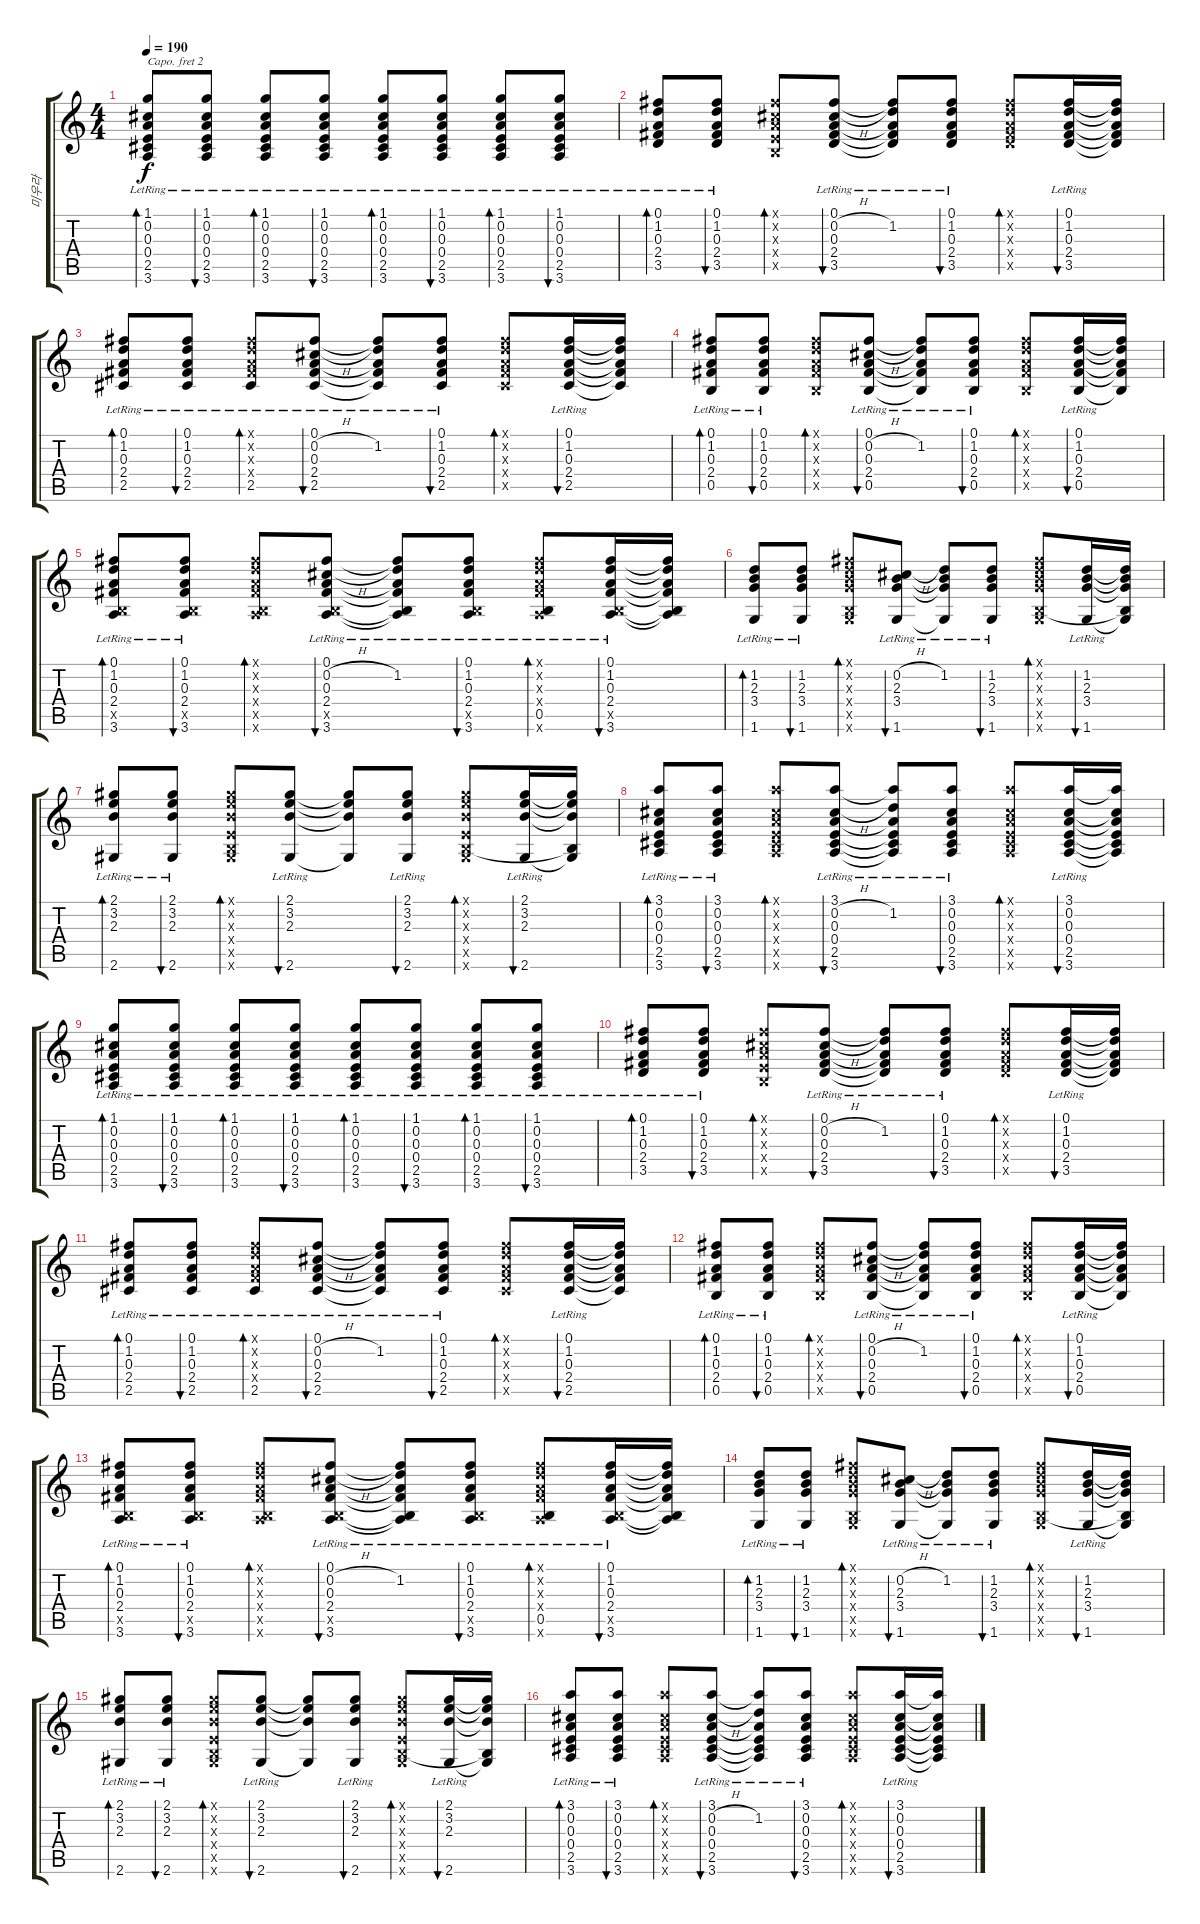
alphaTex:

\track ("미우라" "미우라") {instrument acousticguitarsteel}
\staff {score tabs}
\capo 2
\tuning (E4 B3 G3 D3 A2 E2) {hide}
\ts (4 4)
\tempo 190
\clef g2
\ks c
(1.1{lr} 0.2{lr} 0.3{lr} 0.4{lr} 2.5{lr} 3.6{lr}).8{bd 60 dy f volume 5} (1.1{lr} 0.2{lr} 0.3{lr} 0.4{lr} 2.5{lr} 3.6{lr}).8{bu 60} (1.1{lr} 0.2{lr} 0.3{lr} 0.4{lr} 2.5{lr} 3.6{lr}).8{bd 60 volume 10} (1.1{lr} 0.2{lr} 0.3{lr} 0.4{lr} 2.5{lr} 3.6{lr}).8{bu 60} (1.1{lr} 0.2{lr} 0.3{lr} 0.4{lr} 2.5{lr} 3.6{lr}).8{bd 60} (1.1{lr} 0.2{lr} 0.3{lr} 0.4{lr} 2.5{lr} 3.6{lr}).8{bu 60 volume 13} (1.1{lr} 0.2{lr} 0.3{lr} 0.4{lr} 2.5{lr} 3.6{lr}).8{bd 60} (1.1{lr} 0.2{lr} 0.3{lr} 0.4{lr} 2.5{lr} 3.6{lr}).8{bu 60} |
(0.1{lr} 1.2{lr} 0.3{lr} 2.4{lr} 3.5{lr}).8{bd 60} (0.1{lr} 1.2{lr} 0.3{lr} 2.4{lr} 3.5{lr}).8{bu 60} (0.1{x} 0.2{x} 0.3{x} 0.4{x} 0.5{x}).8{bd 60} (0.1{lr} 0.2{h lr} 0.3{lr} 2.4{lr} 3.5{lr}).8{bu 60} (0.1{t} 1.2{lr} 0.3{t} 2.4{t} 3.5{t}).8 (0.1{lr} 1.2{lr} 0.3{lr} 2.4{lr} 3.5{lr}).8{bu 60} (0.1{x} 1.2{x} 0.3{x} 2.4{x} 3.5{x}).8{bd 60} (0.1{lr} 1.2{lr} 0.3{lr} 2.4{lr} 3.5{lr}).16{bu 60} (0.1{t} 1.2{t} 0.3{t} 2.4{t} 3.5{t}).16 |
(0.1{lr} 1.2{lr} 0.3{lr} 2.4{lr} 2.5{lr}).8{bd 60} (0.1{lr} 1.2{lr} 0.3{lr} 2.4{lr} 2.5{lr}).8{bu 60} (0.1{x} 1.2{x} 0.3{x} 2.4{x} 2.5{lr}).8{bd 60} (0.1{lr} 0.2{h lr} 0.3{lr} 2.4{lr} 2.5{lr}).8{bu 60} (0.1{t} 1.2{lr} 0.3{t} 2.4{t} 2.5{t}).8 (0.1{lr} 1.2{lr} 0.3{lr} 2.4{lr} 2.5{lr}).8{bu 60} (0.1{x} 1.2{x} 0.3{x} 2.4{x} 2.5{x}).8{bd 60} (0.1{lr} 1.2{lr} 0.3{lr} 2.4{lr} 2.5{lr}).16{bu 60} (0.1{t} 1.2{t} 0.3{t} 2.4{t} 2.5{t}).16 |
(0.1{lr} 1.2{lr} 0.3{lr} 2.4{lr} 0.5{lr}).8{bd 60} (0.1{lr} 1.2{lr} 0.3{lr} 2.4{lr} 0.5{lr}).8{bu 60} (0.1{x} 1.2{x} 0.3{x} 2.4{x} 0.5{x}).8{bd 60} (0.1{lr} 0.2{h lr} 0.3{lr} 2.4{lr} 0.5{lr}).8{bu 60} (0.1{t} 1.2{lr} 0.3{t} 2.4{t} 0.5{t}).8 (0.1{lr} 1.2{lr} 0.3{lr} 2.4{lr} 0.5{lr}).8{bu 60} (0.1{x} 1.2{x} 0.3{x} 2.4{x} 0.5{x}).8{bd 60} (0.1{lr} 1.2{lr} 0.3{lr} 2.4{lr} 0.5{lr}).16{bu 60} (0.1{t} 1.2{t} 0.3{t} 2.4{t} 0.5{t}).16 |
(0.1{lr} 1.2{lr} 0.3{lr} 2.4{lr} 0.5{x} 3.6{lr}).8{bd 60} (0.1{lr} 1.2{lr} 0.3{lr} 2.4{lr} 0.5{x} 3.6{lr}).8{bu 60} (0.1{x} 1.2{x} 0.3{x} 2.4{x} 0.5{x} 3.6{x}).8{bd 60} (0.1{lr} 0.2{h lr} 0.3{lr} 2.4{lr} 0.5{x} 3.6{lr}).8{bu 60} (0.1{t} 1.2{lr} 0.3{t} 2.4{t} 0.5{t} 3.6{t}).8 (0.1{lr} 1.2{lr} 0.3{lr} 2.4{lr} 0.5{x} 3.6{lr}).8{bu 60} (0.1{x} 1.2{x} 0.3{x} 2.4{x} 0.5{lr} 3.6{x}).8{bd 60} (0.1{lr} 1.2{lr} 0.3{lr} 2.4{lr} 0.5{x} 3.6{lr}).16{bu 60} (0.1{t} 1.2{t} 0.3{t} 2.4{t} 0.5{t} 3.6{t}).16 |
(1.2{lr} 2.3{lr} 3.4{lr} 1.6{lr}).8{bd 60} (1.2{lr} 2.3{lr} 3.4{lr} 1.6{lr}).8{bu 60} (0.1{x} 1.2{x} 2.3{x} 3.4{x} 0.5{x} 1.6{x}).8{bd 60} (0.2{h lr} 2.3{lr} 3.4{lr} 1.6{lr}).8{bu 60} (1.2{lr} 2.3{t} 3.4{t} 1.6{t}).8 (1.2{lr} 2.3{lr} 3.4{lr} 1.6{lr}).8{bu 60} (0.1{x} 1.2{x} 2.3{x} 3.4{x} 0.5{x} 1.6{x}).8{bd 60} (1.2{lr} 2.3{lr} 3.4{lr} 1.6{lr}).16{bu 60} (1.2{t} 2.3{t} 3.4{t} 0.5{t} 1.6{t}).16 |
(2.1{lr} 3.2{lr} 2.3{lr} 2.6{lr}).8{bd 60} (2.1{lr} 3.2{lr} 2.3{lr} 2.6{lr}).8{bu 60} (2.1{x} 3.2{x} 2.3{x} 0.4{x} 0.5{x} 2.6{x}).8{bd 60} (2.1{lr} 3.2{lr} 2.3{lr} 2.6{lr}).8{bu 60} (2.1{t} 3.2{t} 2.3{t} 2.6{t}).8 (2.1{lr} 3.2{lr} 2.3{lr} 2.6{lr}).8{bu 60} (2.1{x} 3.2{x} 2.3{x} 0.4{x} 0.5{x} 2.6{x}).8{bd 60} (2.1{lr} 3.2{lr} 2.3{lr} 2.6{lr}).16{bu 60} (2.1{t} 3.2{t} 2.3{t} 0.5{t} 2.6{t}).16 |
(3.1{lr} 0.2{lr} 0.3{lr} 0.4{lr} 2.5{lr} 3.6{lr}).8{bd 60} (3.1{lr} 0.2{lr} 0.3{lr} 0.4{lr} 2.5{lr} 3.6{lr}).8{bu 60} (3.1{x} 0.2{x} 0.3{x} 0.4{x} 2.5{x} 3.6{x}).8{bd 60} (3.1{lr} 0.2{h lr} 0.3{lr} 0.4{lr} 2.5{lr} 3.6{lr}).8{bu 60} (3.1{t} 1.2{lr} 0.3{t} 0.4{t} 2.5{t} 3.6{t}).8 (3.1{lr} 0.2{lr} 0.3{lr} 0.4{lr} 2.5{lr} 3.6{lr}).8{bu 60} (3.1{x} 0.2{x} 0.3{x} 0.4{x} 2.5{x} 3.6{x}).8{bd 60} (3.1{lr} 0.2{lr} 0.3{lr} 0.4{lr} 2.5{lr} 3.6{lr}).16{bu 60} (3.1{t} 0.2{t} 0.3{t} 0.4{t} 2.5{t} 3.6{t}).16 |
(1.1{lr} 0.2{lr} 0.3{lr} 0.4{lr} 2.5{lr} 3.6{lr}).8{bd 60 volume 5} (1.1{lr} 0.2{lr} 0.3{lr} 0.4{lr} 2.5{lr} 3.6{lr}).8{bu 60} (1.1{lr} 0.2{lr} 0.3{lr} 0.4{lr} 2.5{lr} 3.6{lr}).8{bd 60 volume 10} (1.1{lr} 0.2{lr} 0.3{lr} 0.4{lr} 2.5{lr} 3.6{lr}).8{bu 60} (1.1{lr} 0.2{lr} 0.3{lr} 0.4{lr} 2.5{lr} 3.6{lr}).8{bd 60} (1.1{lr} 0.2{lr} 0.3{lr} 0.4{lr} 2.5{lr} 3.6{lr}).8{bu 60 volume 13} (1.1{lr} 0.2{lr} 0.3{lr} 0.4{lr} 2.5{lr} 3.6{lr}).8{bd 60} (1.1{lr} 0.2{lr} 0.3{lr} 0.4{lr} 2.5{lr} 3.6{lr}).8{bu 60} |
(0.1{lr} 1.2{lr} 0.3{lr} 2.4{lr} 3.5{lr}).8{bd 60} (0.1{lr} 1.2{lr} 0.3{lr} 2.4{lr} 3.5{lr}).8{bu 60} (0.1{x} 0.2{x} 0.3{x} 0.4{x} 0.5{x}).8{bd 60} (0.1{lr} 0.2{h lr} 0.3{lr} 2.4{lr} 3.5{lr}).8{bu 60} (0.1{t} 1.2{lr} 0.3{t} 2.4{t} 3.5{t}).8 (0.1{lr} 1.2{lr} 0.3{lr} 2.4{lr} 3.5{lr}).8{bu 60} (0.1{x} 1.2{x} 0.3{x} 2.4{x} 3.5{x}).8{bd 60} (0.1{lr} 1.2{lr} 0.3{lr} 2.4{lr} 3.5{lr}).16{bu 60} (0.1{t} 1.2{t} 0.3{t} 2.4{t} 3.5{t}).16 |
(0.1{lr} 1.2{lr} 0.3{lr} 2.4{lr} 2.5{lr}).8{bd 60} (0.1{lr} 1.2{lr} 0.3{lr} 2.4{lr} 2.5{lr}).8{bu 60} (0.1{x} 1.2{x} 0.3{x} 2.4{x} 2.5{lr}).8{bd 60} (0.1{lr} 0.2{h lr} 0.3{lr} 2.4{lr} 2.5{lr}).8{bu 60} (0.1{t} 1.2{lr} 0.3{t} 2.4{t} 2.5{t}).8 (0.1{lr} 1.2{lr} 0.3{lr} 2.4{lr} 2.5{lr}).8{bu 60} (0.1{x} 1.2{x} 0.3{x} 2.4{x} 2.5{x}).8{bd 60} (0.1{lr} 1.2{lr} 0.3{lr} 2.4{lr} 2.5{lr}).16{bu 60} (0.1{t} 1.2{t} 0.3{t} 2.4{t} 2.5{t}).16 |
(0.1{lr} 1.2{lr} 0.3{lr} 2.4{lr} 0.5{lr}).8{bd 60} (0.1{lr} 1.2{lr} 0.3{lr} 2.4{lr} 0.5{lr}).8{bu 60} (0.1{x} 1.2{x} 0.3{x} 2.4{x} 0.5{x}).8{bd 60} (0.1{lr} 0.2{h lr} 0.3{lr} 2.4{lr} 0.5{lr}).8{bu 60} (0.1{t} 1.2{lr} 0.3{t} 2.4{t} 0.5{t}).8 (0.1{lr} 1.2{lr} 0.3{lr} 2.4{lr} 0.5{lr}).8{bu 60} (0.1{x} 1.2{x} 0.3{x} 2.4{x} 0.5{x}).8{bd 60} (0.1{lr} 1.2{lr} 0.3{lr} 2.4{lr} 0.5{lr}).16{bu 60} (0.1{t} 1.2{t} 0.3{t} 2.4{t} 0.5{t}).16 |
(0.1{lr} 1.2{lr} 0.3{lr} 2.4{lr} 0.5{x} 3.6{lr}).8{bd 60} (0.1{lr} 1.2{lr} 0.3{lr} 2.4{lr} 0.5{x} 3.6{lr}).8{bu 60} (0.1{x} 1.2{x} 0.3{x} 2.4{x} 0.5{x} 3.6{x}).8{bd 60} (0.1{lr} 0.2{h lr} 0.3{lr} 2.4{lr} 0.5{x} 3.6{lr}).8{bu 60} (0.1{t} 1.2{lr} 0.3{t} 2.4{t} 0.5{t} 3.6{t}).8 (0.1{lr} 1.2{lr} 0.3{lr} 2.4{lr} 0.5{x} 3.6{lr}).8{bu 60} (0.1{x} 1.2{x} 0.3{x} 2.4{x} 0.5{lr} 3.6{x}).8{bd 60} (0.1{lr} 1.2{lr} 0.3{lr} 2.4{lr} 0.5{x} 3.6{lr}).16{bu 60} (0.1{t} 1.2{t} 0.3{t} 2.4{t} 0.5{t} 3.6{t}).16 |
(1.2{lr} 2.3{lr} 3.4{lr} 1.6{lr}).8{bd 60} (1.2{lr} 2.3{lr} 3.4{lr} 1.6{lr}).8{bu 60} (0.1{x} 1.2{x} 2.3{x} 3.4{x} 0.5{x} 1.6{x}).8{bd 60} (0.2{h lr} 2.3{lr} 3.4{lr} 1.6{lr}).8{bu 60} (1.2{lr} 2.3{t} 3.4{t} 1.6{t}).8 (1.2{lr} 2.3{lr} 3.4{lr} 1.6{lr}).8{bu 60} (0.1{x} 1.2{x} 2.3{x} 3.4{x} 0.5{x} 1.6{x}).8{bd 60} (1.2{lr} 2.3{lr} 3.4{lr} 1.6{lr}).16{bu 60} (1.2{t} 2.3{t} 3.4{t} 0.5{t} 1.6{t}).16 |
(2.1{lr} 3.2{lr} 2.3{lr} 2.6{lr}).8{bd 60} (2.1{lr} 3.2{lr} 2.3{lr} 2.6{lr}).8{bu 60} (2.1{x} 3.2{x} 2.3{x} 0.4{x} 0.5{x} 2.6{x}).8{bd 60} (2.1{lr} 3.2{lr} 2.3{lr} 2.6{lr}).8{bu 60} (2.1{t} 3.2{t} 2.3{t} 2.6{t}).8 (2.1{lr} 3.2{lr} 2.3{lr} 2.6{lr}).8{bu 60} (2.1{x} 3.2{x} 2.3{x} 0.4{x} 0.5{x} 2.6{x}).8{bd 60} (2.1{lr} 3.2{lr} 2.3{lr} 2.6{lr}).16{bu 60} (2.1{t} 3.2{t} 2.3{t} 0.5{t} 2.6{t}).16 |
(3.1{lr} 0.2{lr} 0.3{lr} 0.4{lr} 2.5{lr} 3.6{lr}).8{bd 60} (3.1{lr} 0.2{lr} 0.3{lr} 0.4{lr} 2.5{lr} 3.6{lr}).8{bu 60} (3.1{x} 0.2{x} 0.3{x} 0.4{x} 2.5{x} 3.6{x}).8{bd 60} (3.1{lr} 0.2{h lr} 0.3{lr} 0.4{lr} 2.5{lr} 3.6{lr}).8{bu 60} (3.1{t} 1.2{lr} 0.3{t} 0.4{t} 2.5{t} 3.6{t}).8 (3.1{lr} 0.2{lr} 0.3{lr} 0.4{lr} 2.5{lr} 3.6{lr}).8{bu 60} (3.1{x} 0.2{x} 0.3{x} 0.4{x} 2.5{x} 3.6{x}).8{bd 60} (3.1{lr} 0.2{lr} 0.3{lr} 0.4{lr} 2.5{lr} 3.6{lr}).16{bu 60} (3.1{t} 0.2{t} 0.3{t} 0.4{t} 2.5{t} 3.6{t}).16
